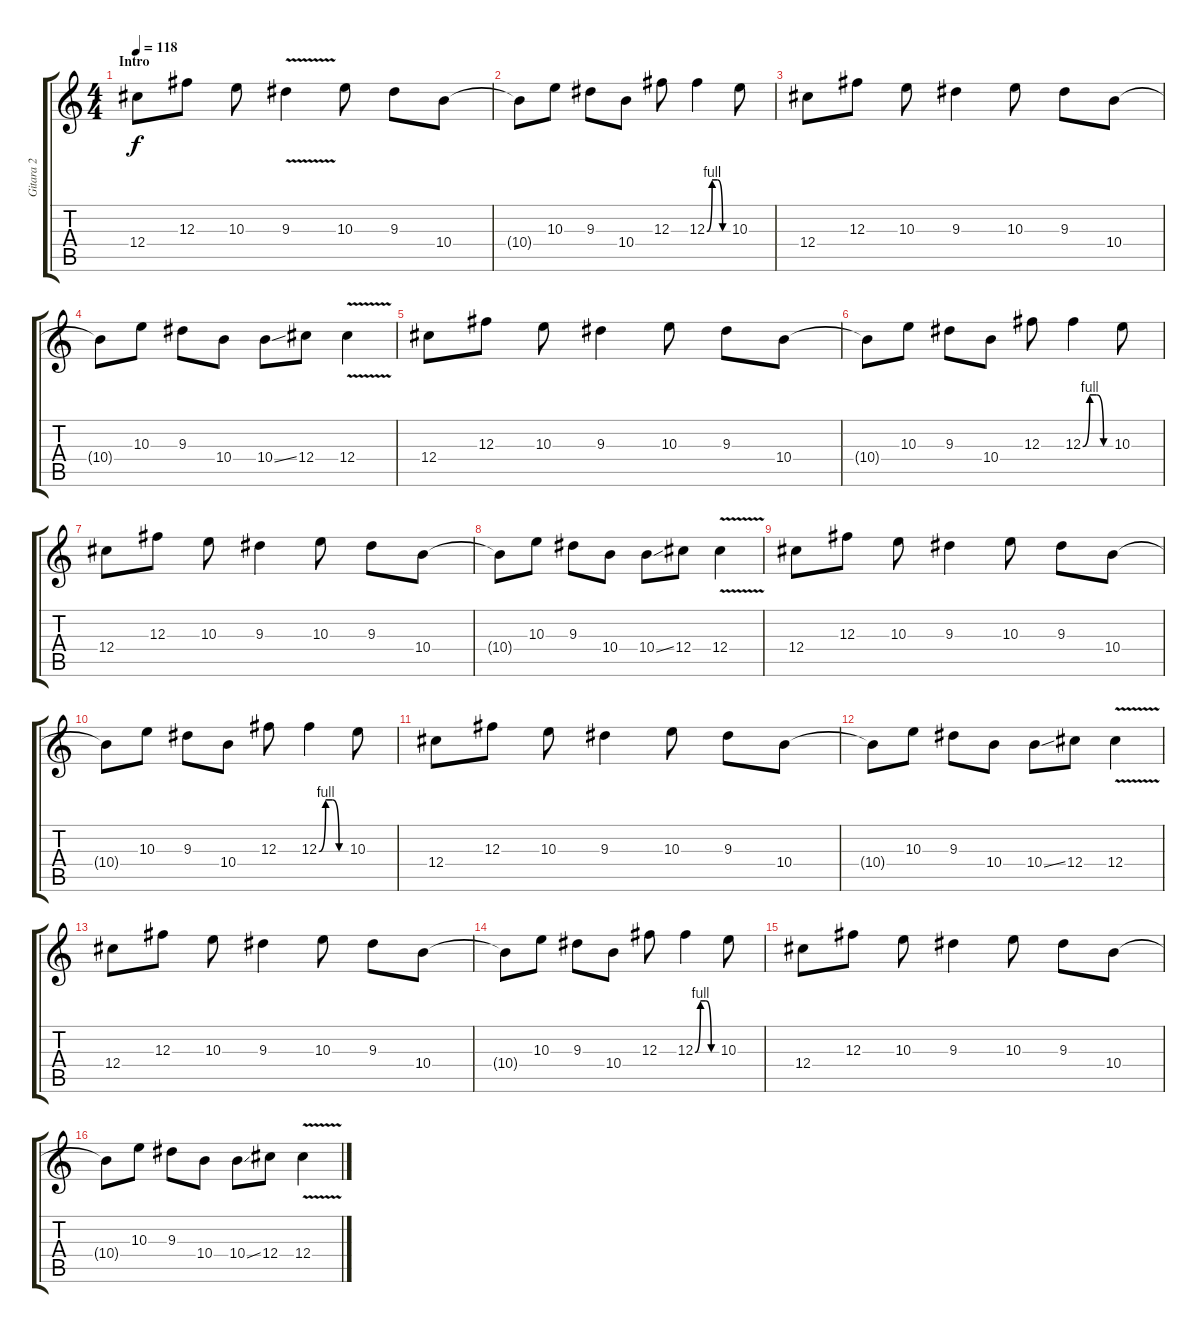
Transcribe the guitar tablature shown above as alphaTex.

\track ("Gitara 2" "Gitara 2") {instrument overdrivenguitar}
\staff {score tabs}
\tuning (Eb4 Bb3 Gb3 Db3 Ab2 Db2) {hide}
\ts (4 4)
\section ("" "Intro")
\tempo 118
\clef g2
\ks c
12.4.8{dy f volume 13 instrument overdrivenguitar} 12.3.8 10.3.8 9.3{v}.4 10.3.8 9.3.8 10.4.8 |
10.4{t}.8 10.3.8 9.3.8 10.4.8 12.3.8 12.3{be (custom 0 0 15 4 30 4 45 0 60 0)}.4 10.3.8 |
12.4.8 12.3.8 10.3.8 9.3.4 10.3.8 9.3.8 10.4.8 |
10.4{t}.8 10.3.8 9.3.8 10.4.8 10.4{ss}.8 12.4.8 12.4{v}.4 |
12.4.8 12.3.8 10.3.8 9.3.4 10.3.8 9.3.8 10.4.8 |
10.4{t}.8 10.3.8 9.3.8 10.4.8 12.3.8 12.3{be (custom 0 0 15 4 30 4 45 0 60 0)}.4 10.3.8 |
12.4.8 12.3.8 10.3.8 9.3.4 10.3.8 9.3.8 10.4.8 |
10.4{t}.8 10.3.8 9.3.8 10.4.8 10.4{ss}.8 12.4.8 12.4{v}.4 |
12.4.8 12.3.8 10.3.8 9.3.4 10.3.8 9.3.8 10.4.8 |
10.4{t}.8 10.3.8 9.3.8 10.4.8 12.3.8 12.3{be (custom 0 0 15 4 30 4 45 0 60 0)}.4 10.3.8 |
12.4.8 12.3.8 10.3.8 9.3.4 10.3.8 9.3.8 10.4.8 |
10.4{t}.8 10.3.8 9.3.8 10.4.8 10.4{ss}.8 12.4.8 12.4{v}.4 |
12.4.8 12.3.8 10.3.8 9.3.4 10.3.8 9.3.8 10.4.8 |
10.4{t}.8 10.3.8 9.3.8 10.4.8 12.3.8 12.3{be (custom 0 0 15 4 30 4 45 0 60 0)}.4 10.3.8 |
12.4.8 12.3.8 10.3.8 9.3.4 10.3.8 9.3.8 10.4.8 |
10.4{t}.8 10.3.8 9.3.8 10.4.8 10.4{ss}.8 12.4.8 12.4{v}.4
